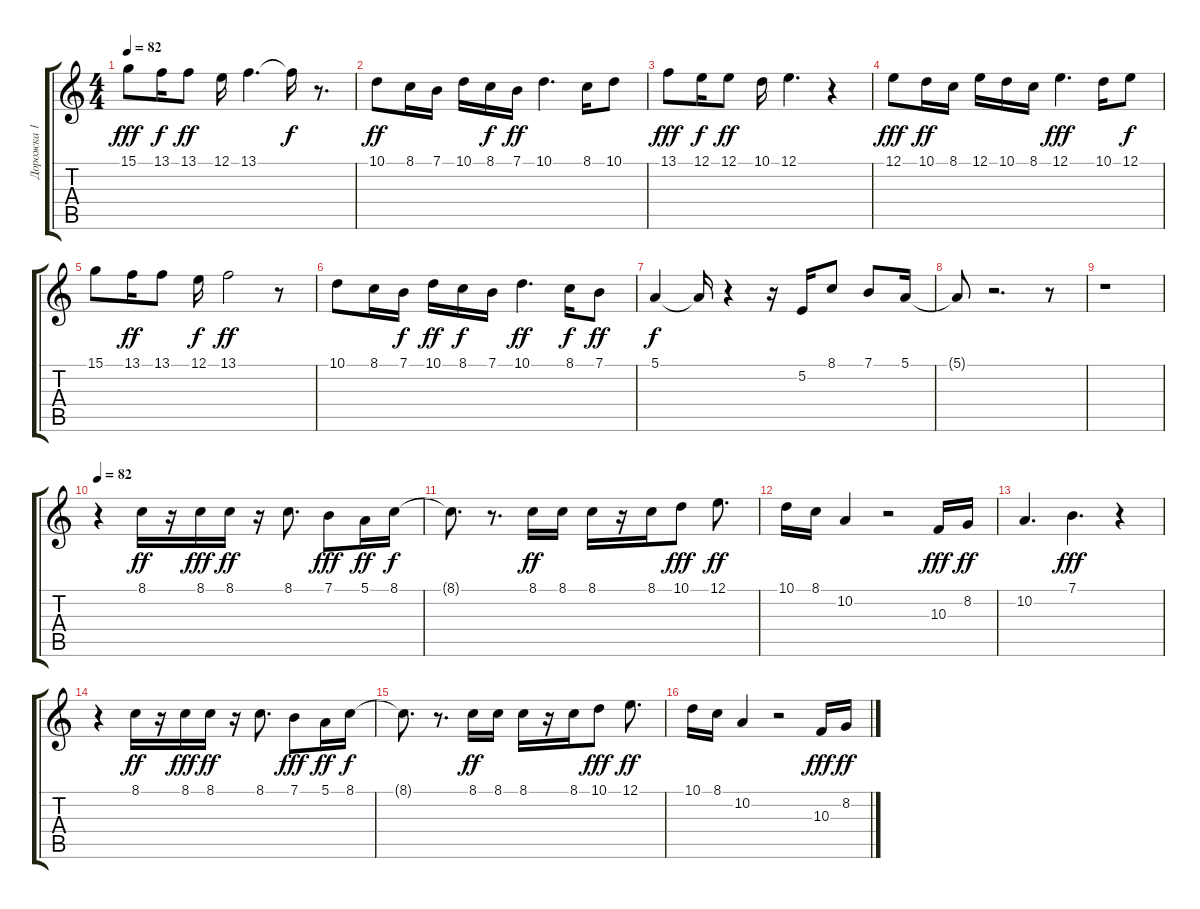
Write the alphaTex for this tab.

\track ("Дорожка 1" "Дорожка 1") {instrument pad4choir}
\staff {score tabs}
\tuning (E4 B3 G3 D3 A2 E2) {hide}
\ts (4 4)
\tempo 82
\clef g2
\ks c
15.1.8{dy fff} 13.1.16{dy f} 13.1.8{dy ff} 12.1.16 13.1.4{d} 13.1{t}.16{dy f} r.8{d} |
10.1.8{dy ff} 8.1.16 7.1.16 10.1.16 8.1.16{dy f} 7.1.16{dy ff} 10.1.4{d} 8.1.16 10.1.8 |
13.1.8{dy fff} 12.1.16{dy f} 12.1.8{dy ff} 10.1.16 12.1.4{d} r.4 |
12.1.8{dy fff} 10.1.16{dy ff} 8.1.16 12.1.16 10.1.16 8.1.16 12.1.4{d dy fff} 10.1.16 12.1.8{dy f} |
15.1.8 13.1.16{dy ff} 13.1.8 12.1.16{dy f} 13.1.2{dy ff} r.8 |
10.1.8 8.1.16 7.1.16{dy f} 10.1.16{dy ff} 8.1.16{dy f} 7.1.16 10.1.4{d dy ff} 8.1.16{dy f} 7.1.8{dy ff} |
5.1.4{dy f} 5.1{t}.16 r.4 r.16 5.2.16 8.1.8 7.1.8 5.1.16 |
5.1{t}.8 r.2{d} r.8 |
r.1 |
\tempo 82
r.4 8.1.16{dy ff} r.16 8.1.16{dy fff} 8.1.16{dy ff} r.16 8.1.8{d} 7.1.8{dy fff} 5.1.16{dy ff} 8.1.16{dy f} |
8.1{t}.8{d} r.8{d} 8.1.16{dy ff} 8.1.16 8.1.16 r.16 8.1.16 10.1.8{dy fff} 12.1.8{d dy ff} |
10.1.16 8.1.16 10.2.4 r.2 10.3.16{dy fff} 8.2.16{dy ff} |
10.2.4{d} 7.1.4{d dy fff} r.4 |
r.4 8.1.16{dy ff} r.16 8.1.16{dy fff} 8.1.16{dy ff} r.16 8.1.8{d} 7.1.8{dy fff} 5.1.16{dy ff} 8.1.16{dy f} |
8.1{t}.8{d} r.8{d} 8.1.16{dy ff} 8.1.16 8.1.16 r.16 8.1.16 10.1.8{dy fff} 12.1.8{d dy ff} |
10.1.16 8.1.16 10.2.4 r.2 10.3.16{dy fff} 8.2.16{dy ff}
